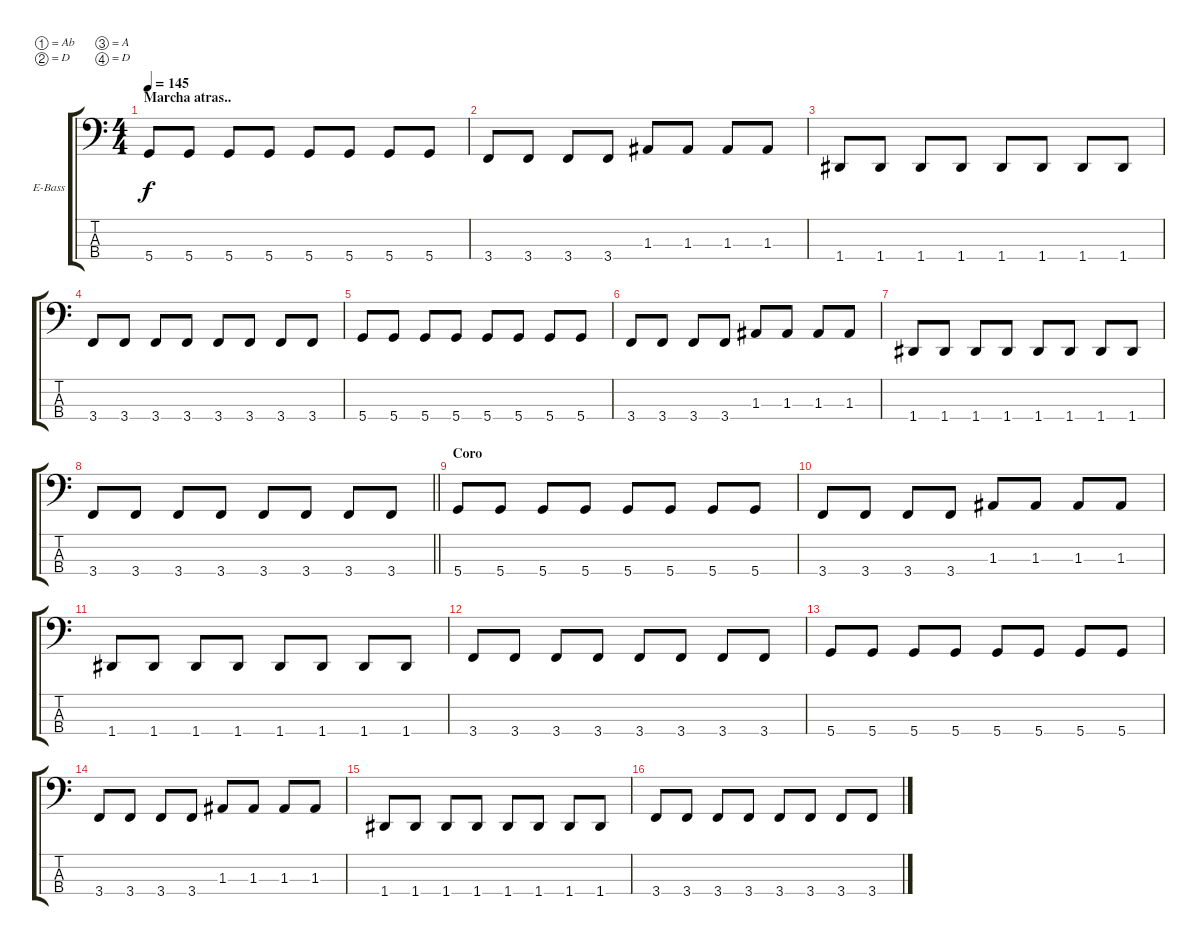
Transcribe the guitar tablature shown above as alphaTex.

\bracketExtendMode groupsimilarinstruments
\firstSystemTrackNameOrientation horizontal
\otherSystemsTrackNameOrientation horizontal
\track ("Rodrigo" "E-Bass") {instrument electricbassfinger}
\staff {score tabs}
\tuning (Ab2 D2 A1 D1)
\ts (4 4)
\section ("" "Marcha atras..")
\tempo 145
\clef f4
\ks c
5.4.8{dy f} 5.4.8 5.4.8 5.4.8 5.4.8 5.4.8 5.4.8 5.4.8 |
3.4.8 3.4.8 3.4.8 3.4.8 1.3.8 1.3.8 1.3.8 1.3.8 |
1.4.8 1.4.8 1.4.8 1.4.8 1.4.8 1.4.8 1.4.8 1.4.8 |
3.4.8 3.4.8 3.4.8 3.4.8 3.4.8 3.4.8 3.4.8 3.4.8 |
5.4.8 5.4.8 5.4.8 5.4.8 5.4.8 5.4.8 5.4.8 5.4.8 |
3.4.8 3.4.8 3.4.8 3.4.8 1.3.8 1.3.8 1.3.8 1.3.8 |
1.4.8 1.4.8 1.4.8 1.4.8 1.4.8 1.4.8 1.4.8 1.4.8 |
\barLineRight lightlight
3.4.8 3.4.8 3.4.8 3.4.8 3.4.8 3.4.8 3.4.8 3.4.8 |
\section ("" "Coro")
5.4.8 5.4.8 5.4.8 5.4.8 5.4.8 5.4.8 5.4.8 5.4.8 |
3.4.8 3.4.8 3.4.8 3.4.8 1.3.8 1.3.8 1.3.8 1.3.8 |
1.4.8 1.4.8 1.4.8 1.4.8 1.4.8 1.4.8 1.4.8 1.4.8 |
3.4.8 3.4.8 3.4.8 3.4.8 3.4.8 3.4.8 3.4.8 3.4.8 |
5.4.8 5.4.8 5.4.8 5.4.8 5.4.8 5.4.8 5.4.8 5.4.8 |
3.4.8 3.4.8 3.4.8 3.4.8 1.3.8 1.3.8 1.3.8 1.3.8 |
1.4.8 1.4.8 1.4.8 1.4.8 1.4.8 1.4.8 1.4.8 1.4.8 |
3.4.8 3.4.8 3.4.8 3.4.8 3.4.8 3.4.8 3.4.8 3.4.8
